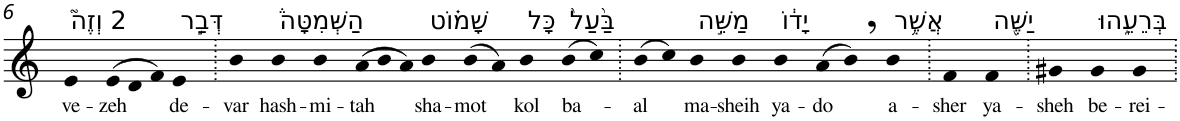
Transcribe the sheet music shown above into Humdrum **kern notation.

**kern	**text
*part1	*part1
*staff1	*staff1
*I"Piano	*
*I'Pno	*
!!LO:PB:g=z
*clefG2	*
*k[]	*
=6	=6
!LO:TX:a:t=2 וְזֶה֮	!
!	!LO:LY:b
4e	ve-
!	!LO:LY:b
(>12e	-zeh
12d	.
12f)	.
!LO:TX:a:t=דְּבַ֣ר	!
!	!LO:LY:b
4e	de-
=7.	=7.
!	!LO:LY:b
4b	-var
!LO:TX:a:t=הַשְּׁמִטָּה֒	!
!	!LO:LY:b
4b	hash-
!	!LO:LY:b
4b	-mi-
!	!LO:LY:b
(12a	-tah
12b	.
12a)	.
!LO:TX:a:t=שָׁמ֗וֹט	!
!	!LO:LY:b
4b	sha-
!	!LO:LY:b
(8b	-mot
8a)	.
!LO:TX:a:t=כָּל	!
!	!LO:LY:b
4b	kol
!LO:TX:a:t=בַּ֙עַל֙	!
!	!LO:LY:b
(8b	ba-
8cc)	.
=8.	=8.
!	!LO:LY:b
(8b	-al
8cc)	.
!LO:TX:a:t=מַשֵּׁ֣ה	!
!	!LO:LY:b
4b	ma-
!	!LO:LY:b
4b	-sheih
!LO:TX:a:t=יָד֔וֹ	!
!	!LO:LY:b
4b	ya-
!	!LO:LY:b
(8a	-do
8b,)	.
!LO:TX:a:t=אֲשֶׁ֥ר	!
!	!LO:LY:b
4b	a-
=9.	=9.
!	!LO:LY:b
4f	-sher
!LO:TX:a:t=יַשֶּׁ֖ה	!
!	!LO:LY:b
4f	ya-
=10.	=10.
!	!LO:LY:b
4g#X	-sheh
!LO:TX:a:t=בְּרֵעֵ֑הוּ	!
!	!LO:LY:b
4g#	be-
!	!LO:LY:b
4g#	-rei-
=.	=.
*-	*-
